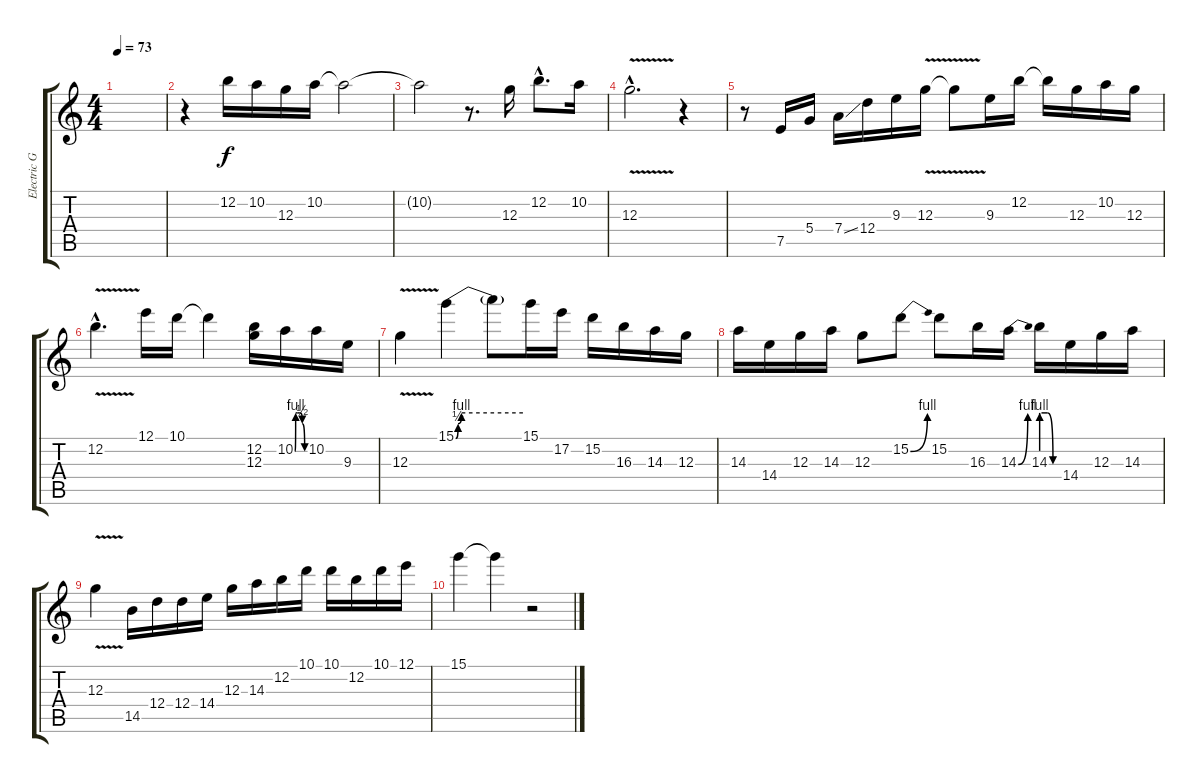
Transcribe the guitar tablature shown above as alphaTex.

\track ("Electric Guitar" "Electric G") {instrument overdrivenguitar}
\staff {score tabs}
\tuning (E4 B3 G3 D3 A2 E2) {hide}
\ts (4 4)
\tempo 73
\clef g2
\ks c
|
r.4 12.2.16 10.2.16 12.3.16 10.2.16 10.2{t}.2 |
10.2{t}.2 r.8{d} 12.3.16 12.2{hac}.8{d} 10.2.16 |
12.3{v hac}.2{d} r.4 |
r.8 7.5.16 5.4.16 7.4{ss}.16 12.4.16 9.3.16 12.3{v}.16 12.3{t}.8 9.3.16 12.2.16 12.2{t}.16 12.3.16 10.2.16 12.3.16 |
12.2{v hac}.4{d} 12.1.16 10.1.16 10.1{t}.4 (12.2 12.3).16 10.2{be (custom 0 0 4 4 15 4 30 4 45 2 60 0)}.16 10.2.16 9.3.16 |
12.3{v}.4 15.1{be (custom 0 0 2 2 5 4 60 4)}.4 15.1{t}.8 15.1.16 17.2.16 15.2.16 16.3.16 14.3.16 12.3.16 |
14.3.16 14.4.16 12.3.16 14.3.16 12.3.8 15.2{be (bend 0 0 60 4)}.8 15.2.8 16.3.16 14.3{be (bend 0 0 60 4)}.16 14.3{be (custom 0 4 20 4 40 0 60 0)}.16 14.4.16 12.3.16 14.3.16 |
12.3{v}.4 14.5.16 12.4.16 12.4.16 14.4.16 12.3.16 14.3.16 12.2.16 10.1.16 10.1.16 12.2.16 10.1.16 12.1.16 |
15.1.4 15.1{t}.4 r.2
